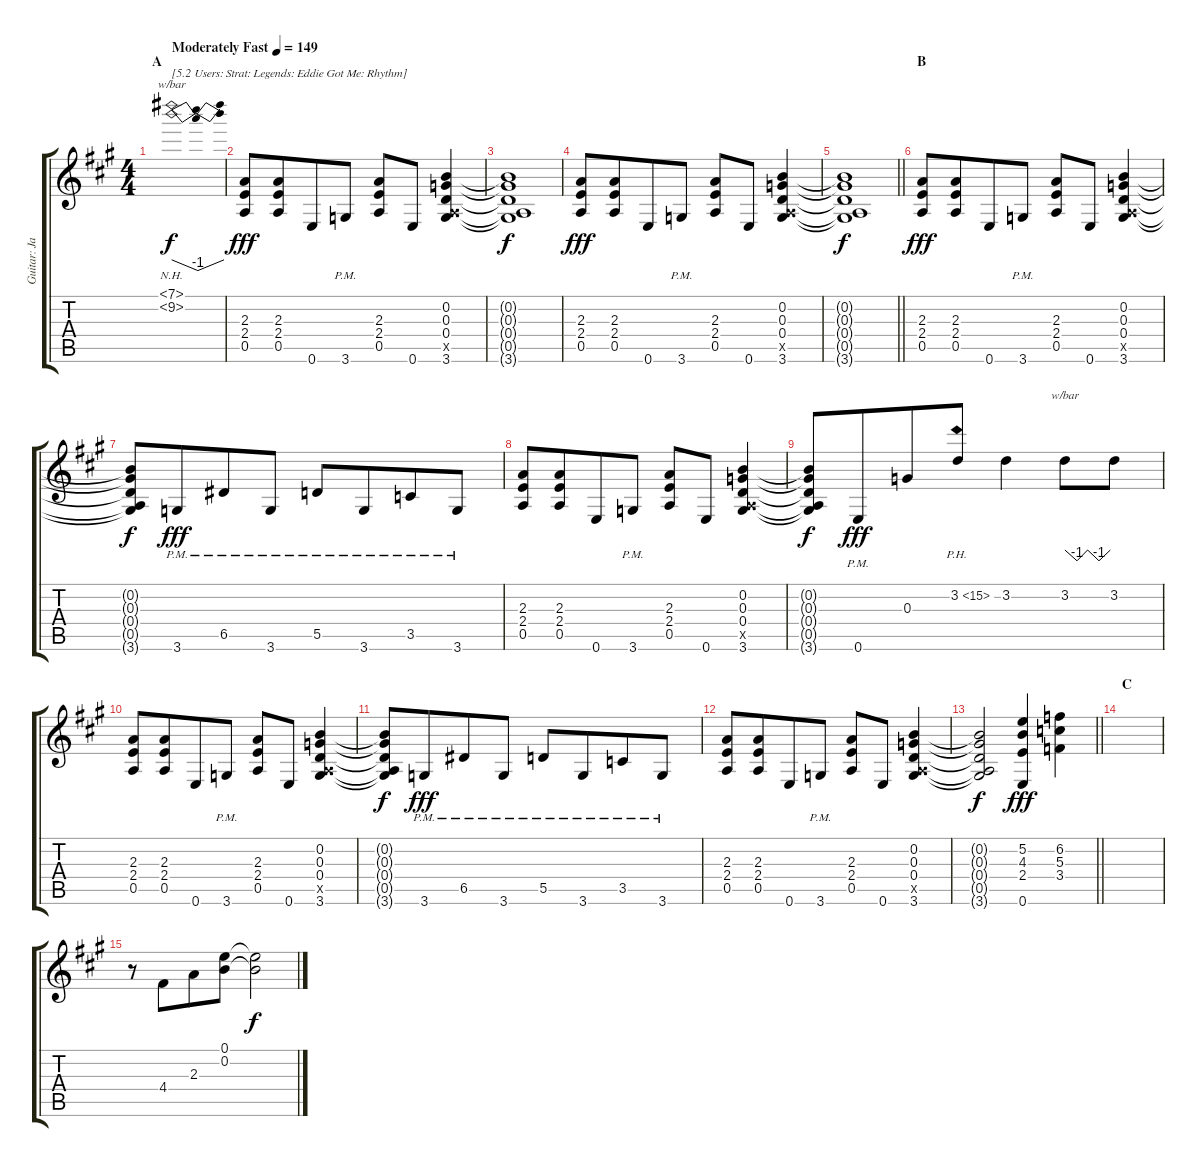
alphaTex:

\track ("Guitar: Jake" "Guitar: Ja") {instrument overdrivenguitar}
\staff {score tabs}
\tuning (E4 B3 G3 D3 A2 E2) {hide}
\ts (4 4)
\section ("" "A")
\tempo (149 "Moderately Fast")
\clef g2
\ks a
(7.1{nh} 9.2{nh}).1{tbe (dip default 0 0 30 -4 60 0) txt "[5.2 Users: Strat: Legends: Eddie Got Me: Rhythm]" dy f instrument overdrivenguitar} |
(2.3 2.4 0.5).8{dy fff} (2.3 2.4 0.5).8{beam merge} 0.6.8 3.6{pm}.8 (2.3 2.4 0.5).8 0.6.8 (0.2 0.3 0.4 0.5{x} 3.6).4 |
(0.2{t} 0.3{t} 0.4{t} 0.5{t} 3.6{t}).1{dy f} |
(2.3 2.4 0.5).8{dy fff} (2.3 2.4 0.5).8{beam merge} 0.6.8 3.6{pm}.8 (2.3 2.4 0.5).8 0.6.8 (0.2 0.3 0.4 0.5{x} 3.6).4 |
\barLineRight lightlight
(0.2{t} 0.3{t} 0.4{t} 0.5{t} 3.6{t}).1{dy f} |
\section ("" "B")
(2.3 2.4 0.5).8{dy fff} (2.3 2.4 0.5).8{beam merge} 0.6.8 3.6{pm}.8 (2.3 2.4 0.5).8 0.6.8 (0.2 0.3 0.4 0.5{x} 3.6).4 |
(0.2{t} 0.3{t} 0.4{t} 0.5{t} 3.6{t}).8{dy f} 3.6{pm}.8{dy fff beam merge} 6.5{pm}.8 3.6{pm}.8 5.5{pm}.8 3.6{pm}.8{beam merge} 3.5{pm}.8 3.6{pm}.8 |
(2.3 2.4 0.5).8 (2.3 2.4 0.5).8{beam merge} 0.6.8 3.6{pm}.8 (2.3 2.4 0.5).8 0.6.8 (0.2 0.3 0.4 0.5{x} 3.6).4 |
(0.2{t} 0.3{t} 0.4{t} 0.5{t} 3.6{t}).8{dy f} 0.6{pm}.8{dy fff beam merge} 0.3.8 3.2{ph 12}.8 3.2.4 3.2.8{tbe (custom default 0 0 16 -4 30 0 45 -4 60 0)} 3.2.8 |
(2.3 2.4 0.5).8 (2.3 2.4 0.5).8{beam merge} 0.6.8 3.6{pm}.8 (2.3 2.4 0.5).8 0.6.8 (0.2 0.3 0.4 0.5{x} 3.6).4 |
(0.2{t} 0.3{t} 0.4{t} 0.5{t} 3.6{t}).8{dy f} 3.6{pm}.8{dy fff beam merge} 6.5{pm}.8 3.6{pm}.8 5.5{pm}.8 3.6{pm}.8{beam merge} 3.5{pm}.8 3.6{pm}.8 |
(2.3 2.4 0.5).8 (2.3 2.4 0.5).8{beam merge} 0.6.8 3.6{pm}.8 (2.3 2.4 0.5).8 0.6.8 (0.2 0.3 0.4 0.5{x} 3.6).4 |
\barLineRight lightlight
(0.2{t} 0.3{t} 0.4{t} 0.5{t} 3.6{t}).2{dy f} (5.2 4.3 2.4 0.6).4{dy fff} (6.2 5.3 3.4).4 |
\section ("" "C")
|
r.8 4.4.8{beam merge} 2.3.8 (0.1 0.2).8 (0.1{t} 0.2{t}).2{dy f}
